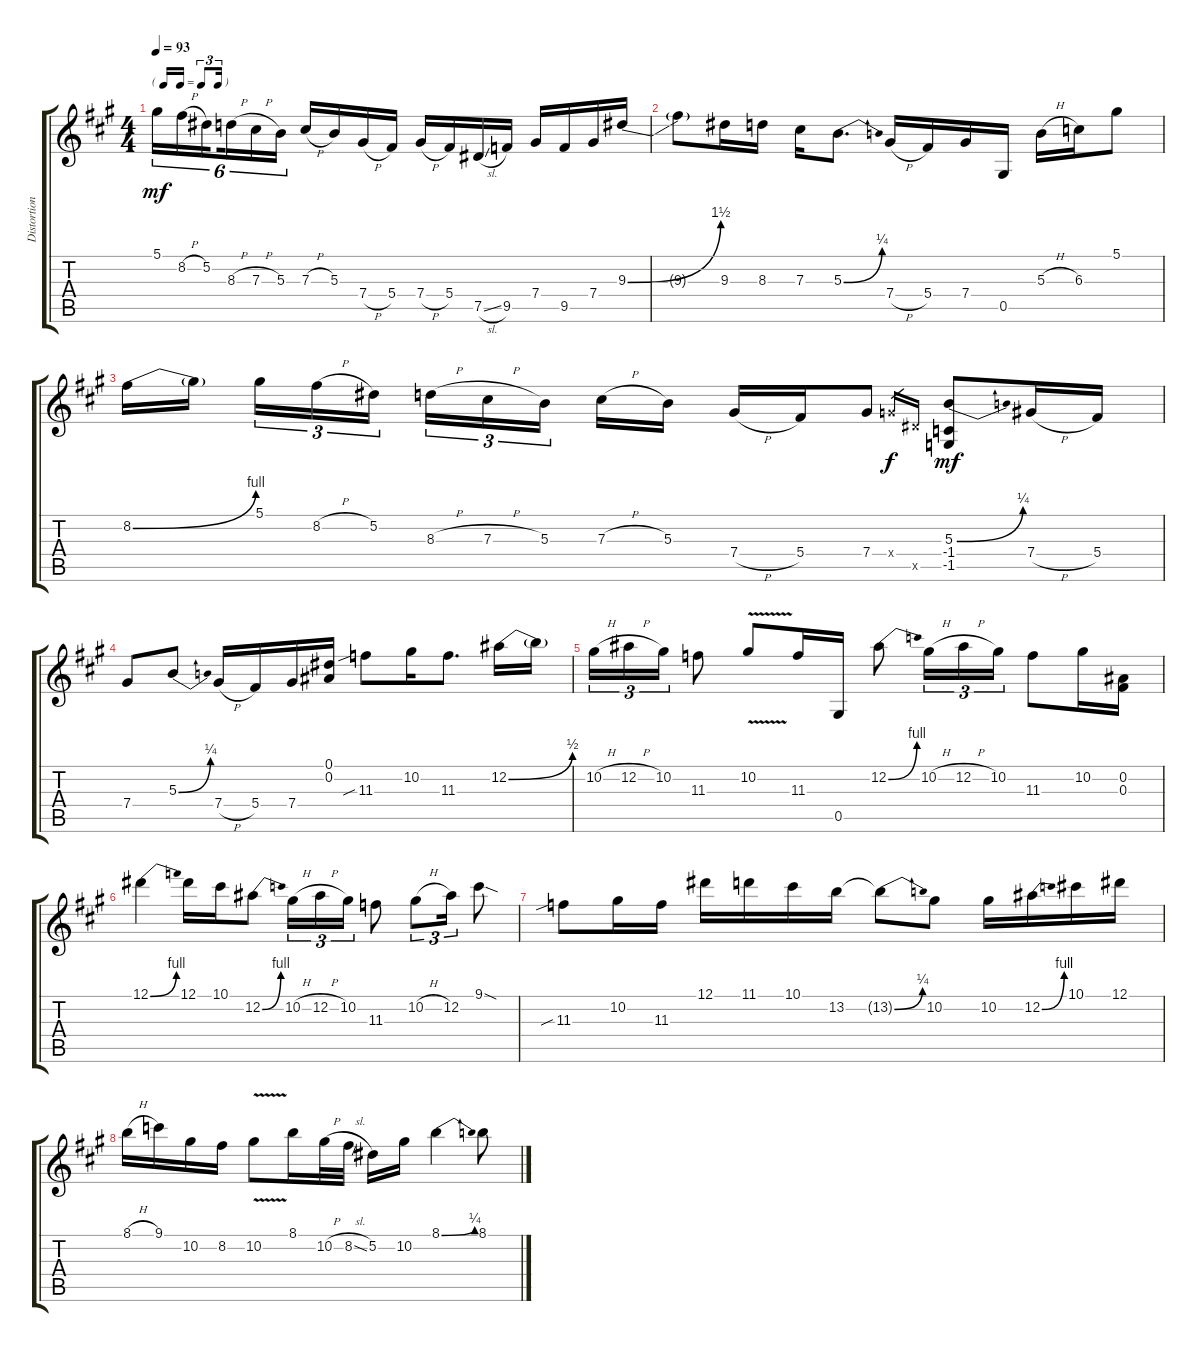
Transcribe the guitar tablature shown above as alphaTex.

\track ("Distortion Gtr" "Distortion") {instrument distortionguitar}
\staff {score tabs}
\tuning (Eb4 Bb3 Gb3 Db3 Ab2 Eb2) {hide}
\ts (4 4)
\tf triplet16th
\tempo 93
\clef g2
\ks a
5.1.16{tu (6 4) dy mf} 8.2{h}.16{tu (6 4)} 5.2.16{tu (6 4) beam splitsecondary} 8.3{h}.16{tu (6 4)} 7.3{h}.16{tu (6 4)} 5.3.16{tu (6 4)} 7.3{h}.16 5.3.16 7.4{h}.16 5.4.16 7.4{h}.16 5.4.16 7.5{sl}.16 9.5.16 7.4.16 9.5.16 7.4.16 9.3{be (bend 0 0 60 6)}.16 |
9.3{t}.8 9.3.16 8.3.16 7.3.16 5.3{be (bend 0 0 60 1)}.8{d} 7.4{h}.16 5.4.16 7.4.16 0.5.16 5.3{h}.16 6.3.16 5.1.8 |
8.2{be (bend 0 0 60 4)}.16 8.2{t}.16{beam splitsecondary} 5.1.16{tu (3 2)} 8.2{h}.16{tu (3 2)} 5.2.16{tu (3 2)} 8.3{h}.16{tu (3 2)} 7.3{h}.16{tu (3 2)} 5.3.16{tu (3 2) beam splitsecondary} 7.3{h}.16 5.3.16 7.4{h}.16 5.4.16 7.4.8 6.4{x}.16{gr dy f} 7.5{x}.16{gr} (5.3{be (bend 0 0 60 1)} -1.4 -1.5).8{dy mf} 7.4{h}.16 5.4.16 |
7.4.8 5.3{be (bend 0 0 60 1)}.8 7.4{h}.16 5.4.16 7.4.16 (0.1 0.2).16 11.3{sib}.8 10.2.16 11.3.8{d} 12.2{be (bend 0 0 60 2)}.16 12.2{t}.16 |
10.2{h}.16{tu (3 2)} 12.2{h}.16{tu (3 2)} 10.2.16{tu (3 2)} 11.3.8 10.2{v}.8 11.3.16 0.5.16 12.2{be (bend 0 0 60 4)}.8 10.2{h}.16{tu (3 2)} 12.2{h}.16{tu (3 2)} 10.2.16{tu (3 2)} 11.3.8 10.2.16 (0.2 0.3).16 |
12.1{be (bend 0 0 60 4)}.4 12.1.16 10.1.16 12.2{be (bend 0 0 60 4)}.8 10.2{h}.16{tu (3 2)} 12.2{h}.16{tu (3 2)} 10.2.16{tu (3 2)} 11.3.8 10.2{h}.8{tu (3 2)} 12.2.16{tu (3 2)} 9.1{sod}.8 |
11.3{sib}.8 10.2.16 11.3.16 12.1.16 11.1.16 10.1.16 13.2.16 13.2{be (bend 0 0 60 1) t}.8 10.2.8 10.2.16 12.2{be (bend 0 0 60 4)}.16 10.1.16 12.1.16 |
8.1{h}.16 9.1.16 10.2.16 8.2.16 10.2{v}.8 8.1.16 10.2{h}.32 8.2{sl}.32 5.2.16 10.2.16 8.1{be (bend 0 0 60 1)}.4 8.1.8
